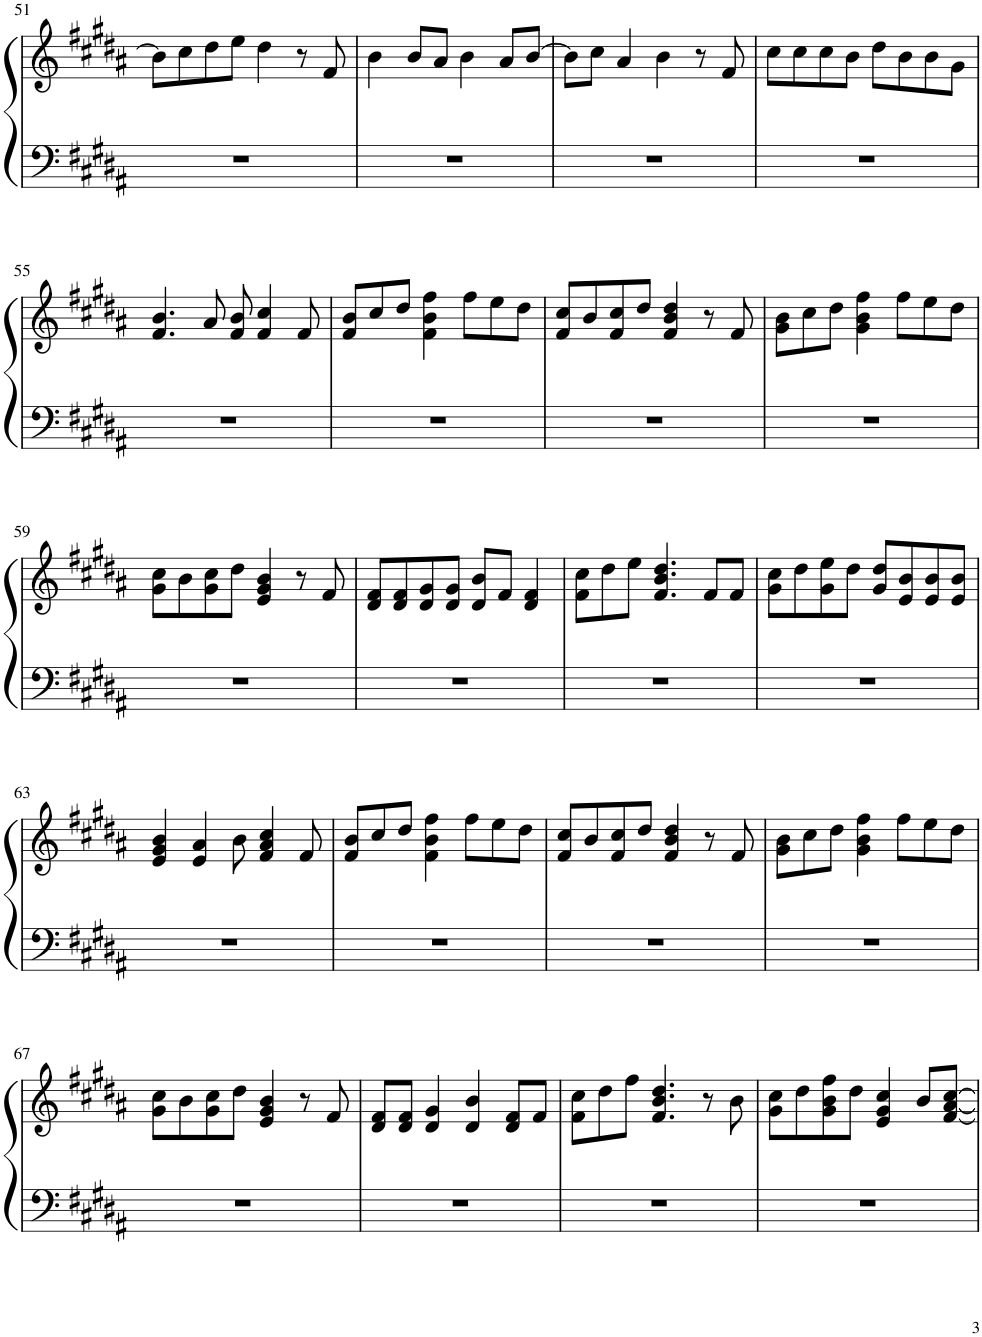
**kern	**kern
*part1	*part1
*staff2	*staff1
*I"Piano	*
*I'Pno.	*
!!LO:PB:g=z
*clefF4	*clefG2
*k[f#c#g#d#a#]	*k[f#c#g#d#a#]
*M4/4	*M4/4
=51	=51
1r	8b\L]
.	8cc#\
.	8dd#\
.	8ee\J
.	4dd#\
.	8r
.	8f#/
=52	=52
1r	4b\
.	8b/L
.	8a#/J
.	4b\
.	8a#/L
.	[8b/J
=53	=53
1r	8b\L]
.	8cc#\J
.	4a#/
.	4b\
.	8r
.	8f#/
=54	=54
1r	8cc#\L
.	8cc#\
.	8cc#\
.	8b\J
.	8dd#\L
.	8b\
.	8b\
.	8g#\J
!!LO:LB:g=z
=55	=55
1r	4.f#/ 4.b/
.	8a#/
.	8f#/ 8b/
.	4f#/ 4cc#/
.	8f#/
=56	=56
1r	8f#/ 8b/L
.	8cc#/
.	8dd#/J
.	4f#\ 4b\ 4ff#\
.	8ff#\L
.	8ee\
.	8dd#\J
=57	=57
1r	8f#/ 8cc#/L
.	8b/
.	8f#/ 8cc#/
.	8dd#/J
.	4f#/ 4b/ 4dd#/
.	8r
.	8f#/
=58	=58
1r	8g#\ 8b\L
.	8cc#\
.	8dd#\J
.	4g#\ 4b\ 4ff#\
.	8ff#\L
.	8ee\
.	8dd#\J
!!LO:LB:g=z
=59	=59
1r	8g#\ 8cc#\L
.	8b\
.	8g#\ 8cc#\
.	8dd#\J
.	4e/ 4g#/ 4b/
.	8r
.	8f#/
=60	=60
1r	8d#/ 8f#/L
.	8d#/ 8f#/
.	8d#/ 8g#/
.	8d#/ 8g#/J
.	8d#/ 8b/L
.	8f#/J
.	4d#/ 4f#/
=61	=61
1r	8f#\ 8cc#\L
.	8dd#\
.	8ee\J
.	4.f#/ 4.b/ 4.dd#/
.	8f#/L
.	8f#/J
=62	=62
1r	8g#\ 8cc#\L
.	8dd#\
.	8g#\ 8ee\
.	8dd#\J
.	8g#/ 8dd#/L
.	8e/ 8b/
.	8e/ 8b/
.	8e/ 8b/J
!!LO:LB:g=z
=63	=63
1r	4e/ 4g#/ 4b/
.	4e/ 4a#/
.	8b\
.	4f#/ 4a#/ 4cc#/
.	8f#/
=64	=64
1r	8f#/ 8b/L
.	8cc#/
.	8dd#/J
.	4f#\ 4b\ 4ff#\
.	8ff#\L
.	8ee\
.	8dd#\J
=65	=65
1r	8f#/ 8cc#/L
.	8b/
.	8f#/ 8cc#/
.	8dd#/J
.	4f#/ 4b/ 4dd#/
.	8r
.	8f#/
=66	=66
1r	8g#\ 8b\L
.	8cc#\
.	8dd#\J
.	4g#\ 4b\ 4ff#\
.	8ff#\L
.	8ee\
.	8dd#\J
!!LO:LB:g=z
=67	=67
1r	8g#\ 8cc#\L
.	8b\
.	8g#\ 8cc#\
.	8dd#\J
.	4e/ 4g#/ 4b/
.	8r
.	8f#/
=68	=68
1r	8d#/ 8f#/L
.	8d#/ 8f#/J
.	4d#/ 4g#/
.	4d#/ 4b/
.	8d#/ 8f#/L
.	8f#/J
=69	=69
1r	8f#\ 8cc#\L
.	8dd#\
.	8ff#\J
.	4.f#/ 4.b/ 4.dd#/
.	8r
.	8b\
=70	=70
1r	8g#\ 8cc#\L
.	8dd#\
.	8g#\ 8b\ 8ff#\
.	8dd#\J
.	4e/ 4g#/ 4cc#/
.	8b/L
.	[8f#/ [8a#/ [8cc#/J
=	=
*-	*-
